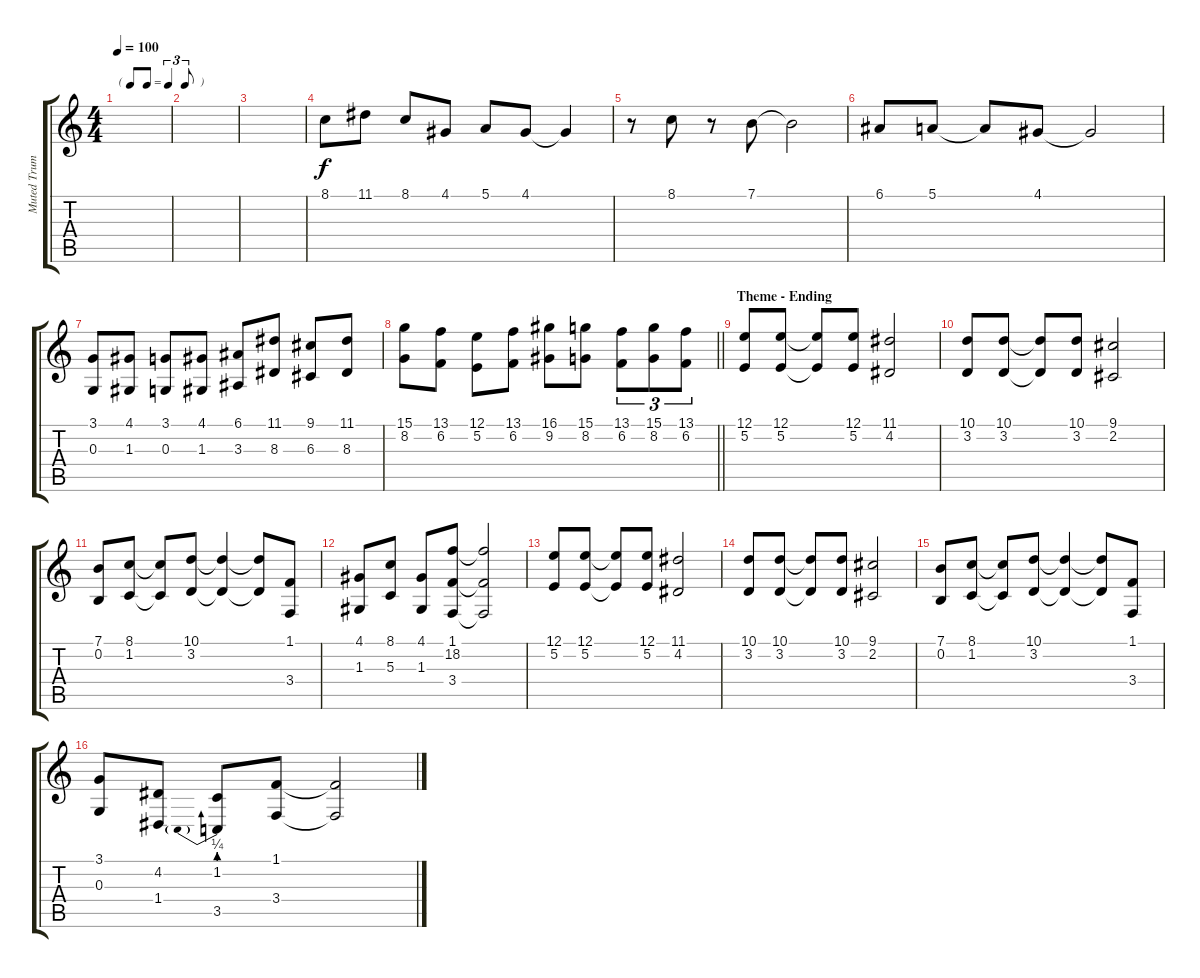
\track ("Muted Trumpets" "Muted Trum") {instrument mutedtrumpet}
\staff {score tabs}
\tuning (E4 B3 G3 D3 A2 E2) {hide}
\ts (4 4)
\tf triplet8th
\tempo 100
\clef g2
\ks c
|
|
|
8.1.8{volume 16} 11.1.8 8.1.8 4.1.8 5.1.8 4.1.8 4.1{t}.4 |
r.8{volume 11} 8.1.8 r.8 7.1.8 7.1{t}.2 |
6.1.8 5.1.8 5.1{t}.8 4.1.8 4.1{t}.2 |
(3.1 0.3).8{volume 16} (4.1 1.3).8 (3.1 0.3).8 (4.1 1.3).8 (6.1 3.3).8 (11.1 8.3).8 (9.1 6.3).8 (11.1 8.3).8 |
\barLineRight lightlight
(15.1 8.2).8 (13.1 6.2).8 (12.1 5.2).8 (13.1 6.2).8 (16.1 9.2).8 (15.1 8.2).8 (13.1 6.2).8{tu (3 2)} (15.1 8.2).8{tu (3 2)} (13.1 6.2).8{tu (3 2)} |
\section ("" "Theme - Ending")
(12.1 5.2).8{volume 10} (12.1 5.2).8 (12.1{t} 5.2{t}).8 (12.1 5.2).8 (11.1 4.2).2 |
(10.1 3.2).8 (10.1 3.2).8 (10.1{t} 3.2{t}).8 (10.1 3.2).8 (9.1 2.2).2 |
(7.1 0.2).8 (8.1 1.2).8 (8.1{t} 1.2{t}).8 (10.1 3.2).8 (10.1{t} 3.2{t}).4 (10.1{t} 3.2{t}).8 (1.1 3.4).8 |
(4.1 1.3).8 (8.1 5.3).8 (4.1 1.3).8 (1.1 18.2 3.4).8 (1.1{t} 18.2{t} 3.4{t}).2 |
(12.1 5.2).8 (12.1 5.2).8 (12.1{t} 5.2{t}).8 (12.1 5.2).8 (11.1 4.2).2 |
(10.1 3.2).8 (10.1 3.2).8 (10.1{t} 3.2{t}).8 (10.1 3.2).8 (9.1 2.2).2 |
(7.1 0.2).8 (8.1 1.2).8 (8.1{t} 1.2{t}).8 (10.1 3.2).8 (10.1{t} 3.2{t}).4 (10.1{t} 3.2{t}).8 (1.1 3.4).8 |
(3.1 0.3).8 (4.2 1.4).8 (1.2 3.5{be (prebend 0 1 60 1)}).8 (1.1 3.4).8 (1.1{t} 3.4{t}).2
